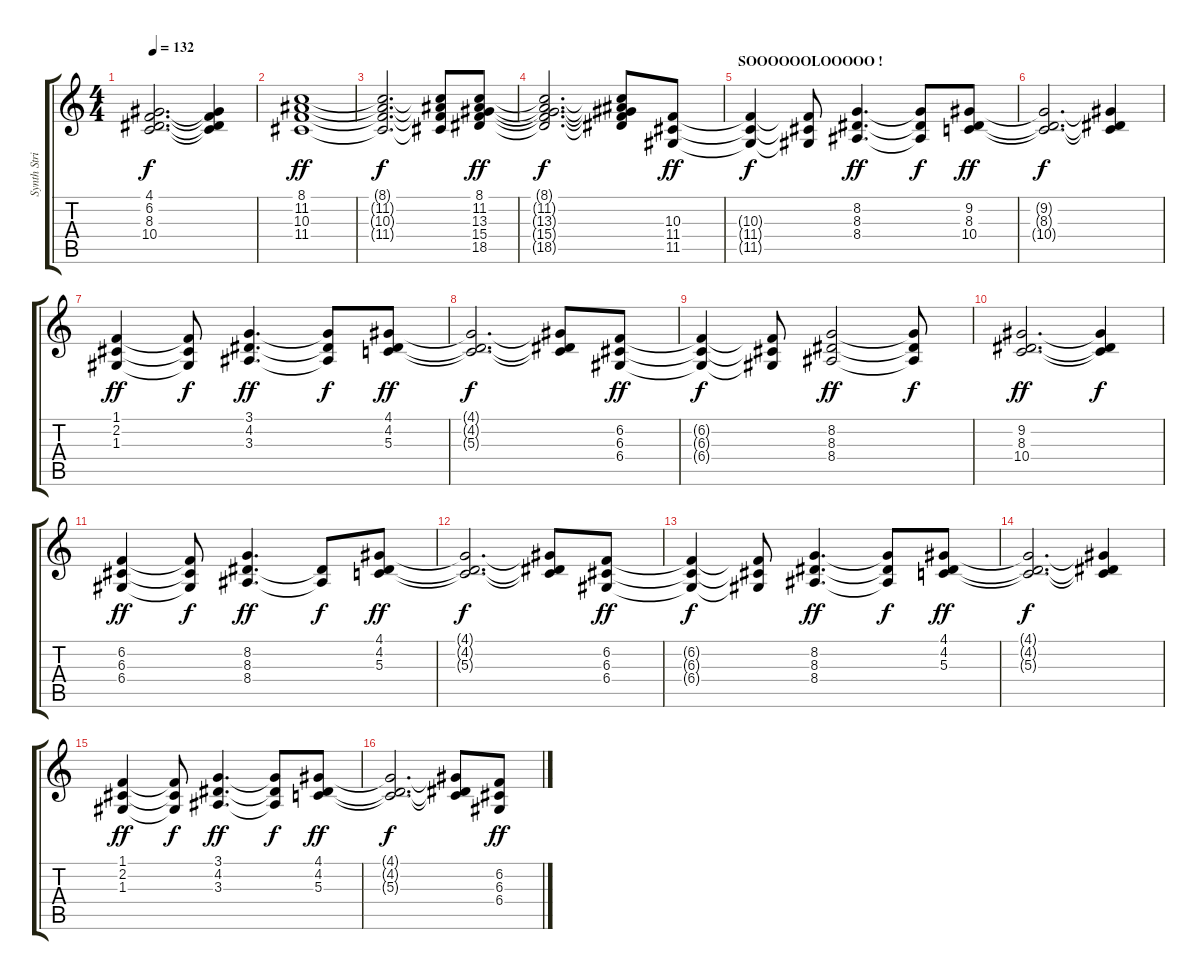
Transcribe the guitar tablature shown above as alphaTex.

\track ("Synth Strings" "Synth Stri") {instrument synthstrings1}
\staff {score tabs}
\tuning (E4 B3 G3 D3 A2 E2) {hide}
\ts (4 4)
\tempo 132
\clef g2
\ks c
(4.1{t} 6.2{t} 8.3{t} 10.4{t}).2{d dy f} (4.1{t} 6.2{t} 8.3{t} 10.4{t}).4 |
(8.1 11.2 10.3 11.4).1{dy ff} |
(8.1{t} 11.2{t} 10.3{t} 11.4{t}).2{d dy f} (8.1{t} 11.2{t} 10.3{t} 11.4{t}).8 (8.1 11.2 13.3 15.4 18.5).8{dy ff} |
(8.1{t} 11.2{t} 13.3{t} 15.4{t} 18.5{t}).2{d dy f} (8.1{t} 11.2{t} 13.3{t} 15.4{t} 18.5{t}).8 (10.3 11.4 11.5).8{dy ff} |
\section ("" "SOOOOOOLOOOOO !")
(10.3{t} 11.4{t} 11.5{t}).4{dy f} (10.3{t} 11.4{t} 11.5{t}).8 (8.2 8.3 8.4).4{d dy ff} (8.2{t} 8.3{t} 8.4{t}).8{dy f} (9.2 8.3 10.4).8{dy ff} |
(9.2{t} 8.3{t} 10.4{t}).2{d dy f} (9.2{t} 8.3{t} 10.4{t}).4 |
(1.1 2.2 1.3).4{dy ff} (1.1{t} 2.2{t} 1.3{t}).8{dy f} (3.1 4.2 3.3).4{d dy ff} (3.1{t} 4.2{t} 3.3{t}).8{dy f} (4.1 4.2 5.3).8{dy ff} |
(4.1{t} 4.2{t} 5.3{t}).2{d dy f} (4.1{t} 4.2{t} 5.3{t}).8 (6.2 6.3 6.4).8{dy ff} |
(6.2{t} 6.3{t} 6.4{t}).4{dy f} (6.2{t} 6.3{t} 6.4{t}).8 (8.2 8.3 8.4).2{dy ff} (8.2{t} 8.3{t} 8.4{t}).8{dy f} |
(9.2 8.3 10.4).2{d dy ff} (9.2{t} 8.3{t} 10.4{t}).4{dy f} |
(6.2 6.3 6.4).4{dy ff} (6.2{t} 6.3{t} 6.4{t}).8{dy f} (8.2 8.3 8.4).4{d dy ff} (8.3{t} 8.4{t}).8{dy f} (4.1 4.2 5.3).8{dy ff} |
(4.1{t} 4.2{t} 5.3{t}).2{d dy f} (4.1{t} 4.2{t} 5.3{t}).8 (6.2 6.3 6.4).8{dy ff} |
(6.2{t} 6.3{t} 6.4{t}).4{dy f} (6.2{t} 6.3{t} 6.4{t}).8 (8.2 8.3 8.4).4{d dy ff} (8.2{t} 8.3{t} 8.4{t}).8{dy f} (4.1 4.2 5.3).8{dy ff} |
(4.1{t} 4.2{t} 5.3{t}).2{d dy f} (4.1{t} 4.2{t} 5.3{t}).4 |
(1.1 2.2 1.3).4{dy ff} (1.1{t} 2.2{t} 1.3{t}).8{dy f} (3.1 4.2 3.3).4{d dy ff} (3.1{t} 4.2{t} 3.3{t}).8{dy f} (4.1 4.2 5.3).8{dy ff} |
(4.1{t} 4.2{t} 5.3{t}).2{d dy f} (4.1{t} 4.2{t} 5.3{t}).8 (6.2 6.3 6.4).8{dy ff}
